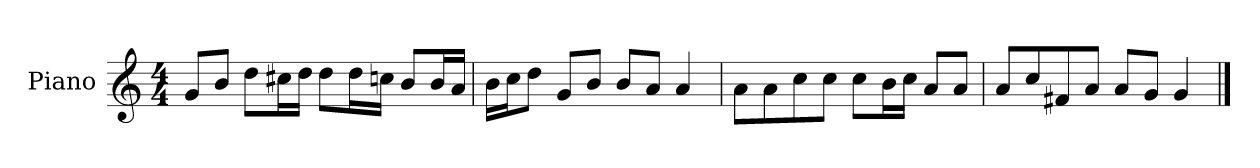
**kern
*part1
*staff1
*I"Piano
*I'P-no
*clefG2
*k[]
*M4/4
*MM90
=1
8g/L
8b/J
8dd\L
16cc#X\L
16dd\JJ
8dd\L
16dd\L
16ccn\JJ
8b/L
16b/L
16a/JJ
=2
16b\LL
16cc\J
8dd\J
8g/L
8b/J
8b/L
8a/J
4a/
=3
8a\L
8a\
8cc\
8cc\J
8cc\L
16b\L
16cc\JJ
8a/L
8a/J
=4
8a/L
8cc/
8f#X/
8a/J
8a/L
8g/J
4g/
==
*-
